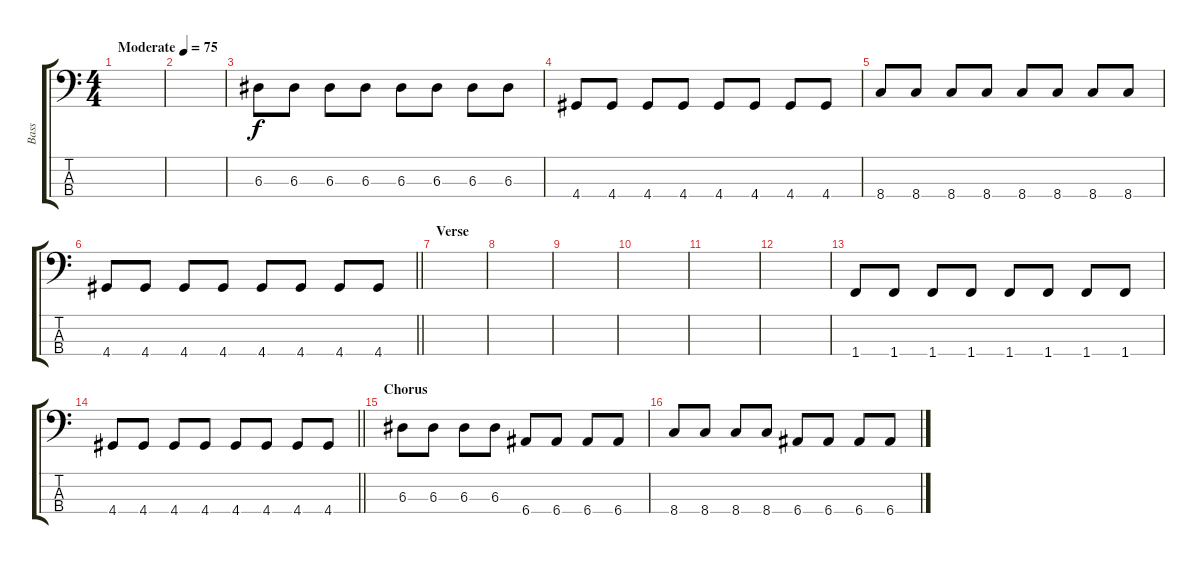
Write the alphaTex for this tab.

\track ("Bass" "Bass") {instrument electricbassfinger}
\staff {score tabs}
\tuning (G2 D2 A1 E1) {hide}
\ts (4 4)
\tempo (75 "Moderate")
\clef f4
\ks c
|
|
6.3.8 6.3.8 6.3.8 6.3.8 6.3.8 6.3.8 6.3.8 6.3.8 |
4.4.8 4.4.8 4.4.8 4.4.8 4.4.8 4.4.8 4.4.8 4.4.8 |
8.4.8 8.4.8 8.4.8 8.4.8 8.4.8 8.4.8 8.4.8 8.4.8 |
\barLineRight lightlight
4.4.8 4.4.8 4.4.8 4.4.8 4.4.8 4.4.8 4.4.8 4.4.8 |
\section ("" "Verse")
|
|
|
|
|
|
1.4.8 1.4.8 1.4.8 1.4.8 1.4.8 1.4.8 1.4.8 1.4.8 |
\barLineRight lightlight
4.4.8 4.4.8 4.4.8 4.4.8 4.4.8 4.4.8 4.4.8 4.4.8 |
\section ("" "Chorus")
6.3.8 6.3.8 6.3.8 6.3.8 6.4.8 6.4.8 6.4.8 6.4.8 |
8.4.8 8.4.8 8.4.8 8.4.8 6.4.8 6.4.8 6.4.8 6.4.8
